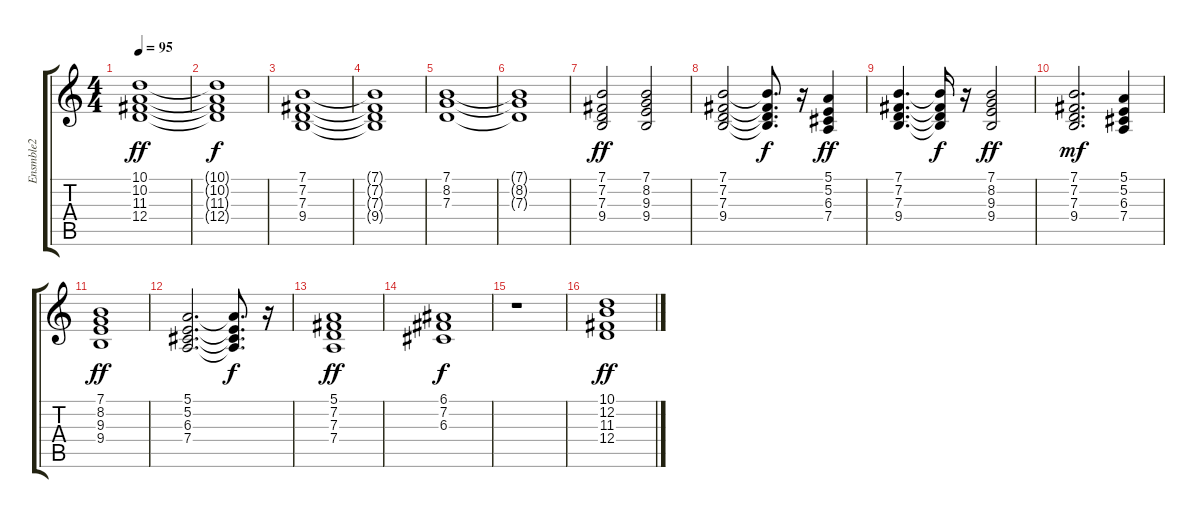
\track ("Ensmble2" "Ensmble2") {instrument stringensemble2}
\staff {score tabs}
\tuning (E4 B3 G3 D3 A2 E2) {hide}
\ts (4 4)
\tempo 95
\clef g2
\ks c
(10.1 10.2 11.3 12.4).1{dy ff} |
(10.1{t} 10.2{t} 11.3{t} 12.4{t}).1{dy f} |
(7.1 7.2 7.3 9.4).1 |
(7.1{t} 7.2{t} 7.3{t} 9.4{t}).1 |
(7.1 8.2 7.3).1 |
(7.1{t} 8.2{t} 7.3{t}).1 |
(7.1 7.2 7.3 9.4).2{dy ff} (7.1 8.2 9.3 9.4).2 |
(7.1 7.2 7.3 9.4).2 (7.1{t} 7.2{t} 7.3{t} 9.4{t}).8{d dy f} r.16 (5.1 5.2 6.3 7.4).4{dy ff} |
(7.1 7.2 7.3 9.4).4{d} (7.1{t} 7.2{t} 7.3{t} 9.4{t}).16{dy f} r.16 (7.1 8.2 9.3 9.4).2{dy ff} |
(7.1 7.2 7.3 9.4).2{d dy mf} (5.1 5.2 6.3 7.4).4 |
(7.1 8.2 9.3 9.4).1{dy ff} |
(5.1 5.2 6.3 7.4).2{d} (5.1{t} 5.2{t} 6.3{t} 7.4{t}).8{d dy f} r.16 |
(5.1 7.2 7.3 7.4).1{dy ff} |
(6.1 7.2 6.3).1{dy f} |
r.1 |
(10.1 12.2 11.3 12.4).1{dy ff}
